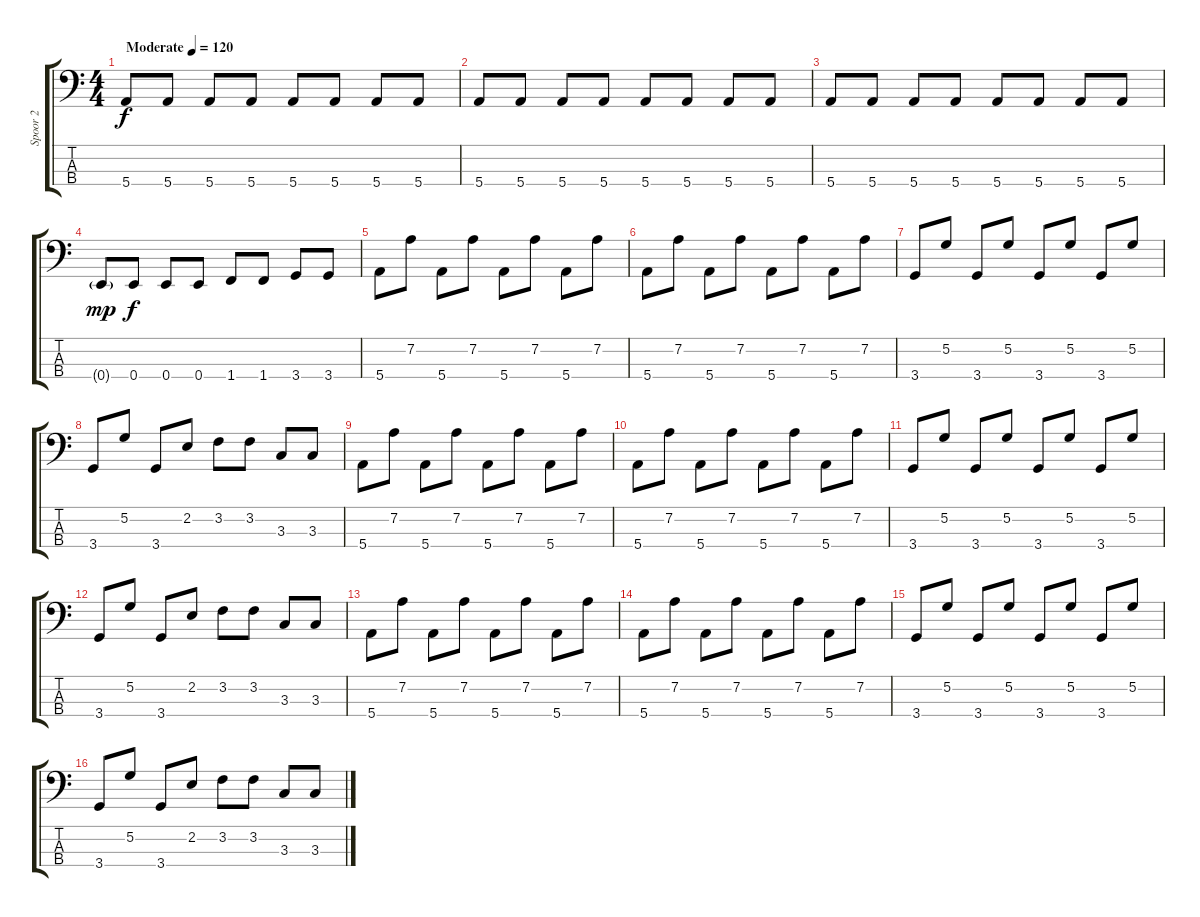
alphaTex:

\track ("Spoor 2" "Spoor 2") {instrument electricbassfinger}
\staff {score tabs}
\tuning (G2 D2 A1 E1) {hide}
\ts (4 4)
\tempo (120 "Moderate")
\clef f4
\ks c
5.4.8{dy f instrument electricbassfinger} 5.4.8 5.4.8 5.4.8 5.4.8 5.4.8 5.4.8 5.4.8 |
5.4.8 5.4.8 5.4.8 5.4.8 5.4.8 5.4.8 5.4.8 5.4.8 |
5.4.8 5.4.8 5.4.8 5.4.8 5.4.8 5.4.8 5.4.8 5.4.8 |
0.4{g}.8{dy mp} 0.4.8{dy f} 0.4.8 0.4.8 1.4.8 1.4.8 3.4.8 3.4.8 |
5.4.8 7.2.8 5.4.8 7.2.8 5.4.8 7.2.8 5.4.8 7.2.8 |
5.4.8 7.2.8 5.4.8 7.2.8 5.4.8 7.2.8 5.4.8 7.2.8 |
3.4.8 5.2.8 3.4.8 5.2.8 3.4.8 5.2.8 3.4.8 5.2.8 |
3.4.8 5.2.8 3.4.8 2.2.8 3.2.8 3.2.8 3.3.8 3.3.8 |
5.4.8 7.2.8 5.4.8 7.2.8 5.4.8 7.2.8 5.4.8 7.2.8 |
5.4.8 7.2.8 5.4.8 7.2.8 5.4.8 7.2.8 5.4.8 7.2.8 |
3.4.8 5.2.8 3.4.8 5.2.8 3.4.8 5.2.8 3.4.8 5.2.8 |
3.4.8 5.2.8 3.4.8 2.2.8 3.2.8 3.2.8 3.3.8 3.3.8 |
5.4.8 7.2.8 5.4.8 7.2.8 5.4.8 7.2.8 5.4.8 7.2.8 |
5.4.8 7.2.8 5.4.8 7.2.8 5.4.8 7.2.8 5.4.8 7.2.8 |
3.4.8 5.2.8 3.4.8 5.2.8 3.4.8 5.2.8 3.4.8 5.2.8 |
3.4.8 5.2.8 3.4.8 2.2.8 3.2.8 3.2.8 3.3.8 3.3.8
